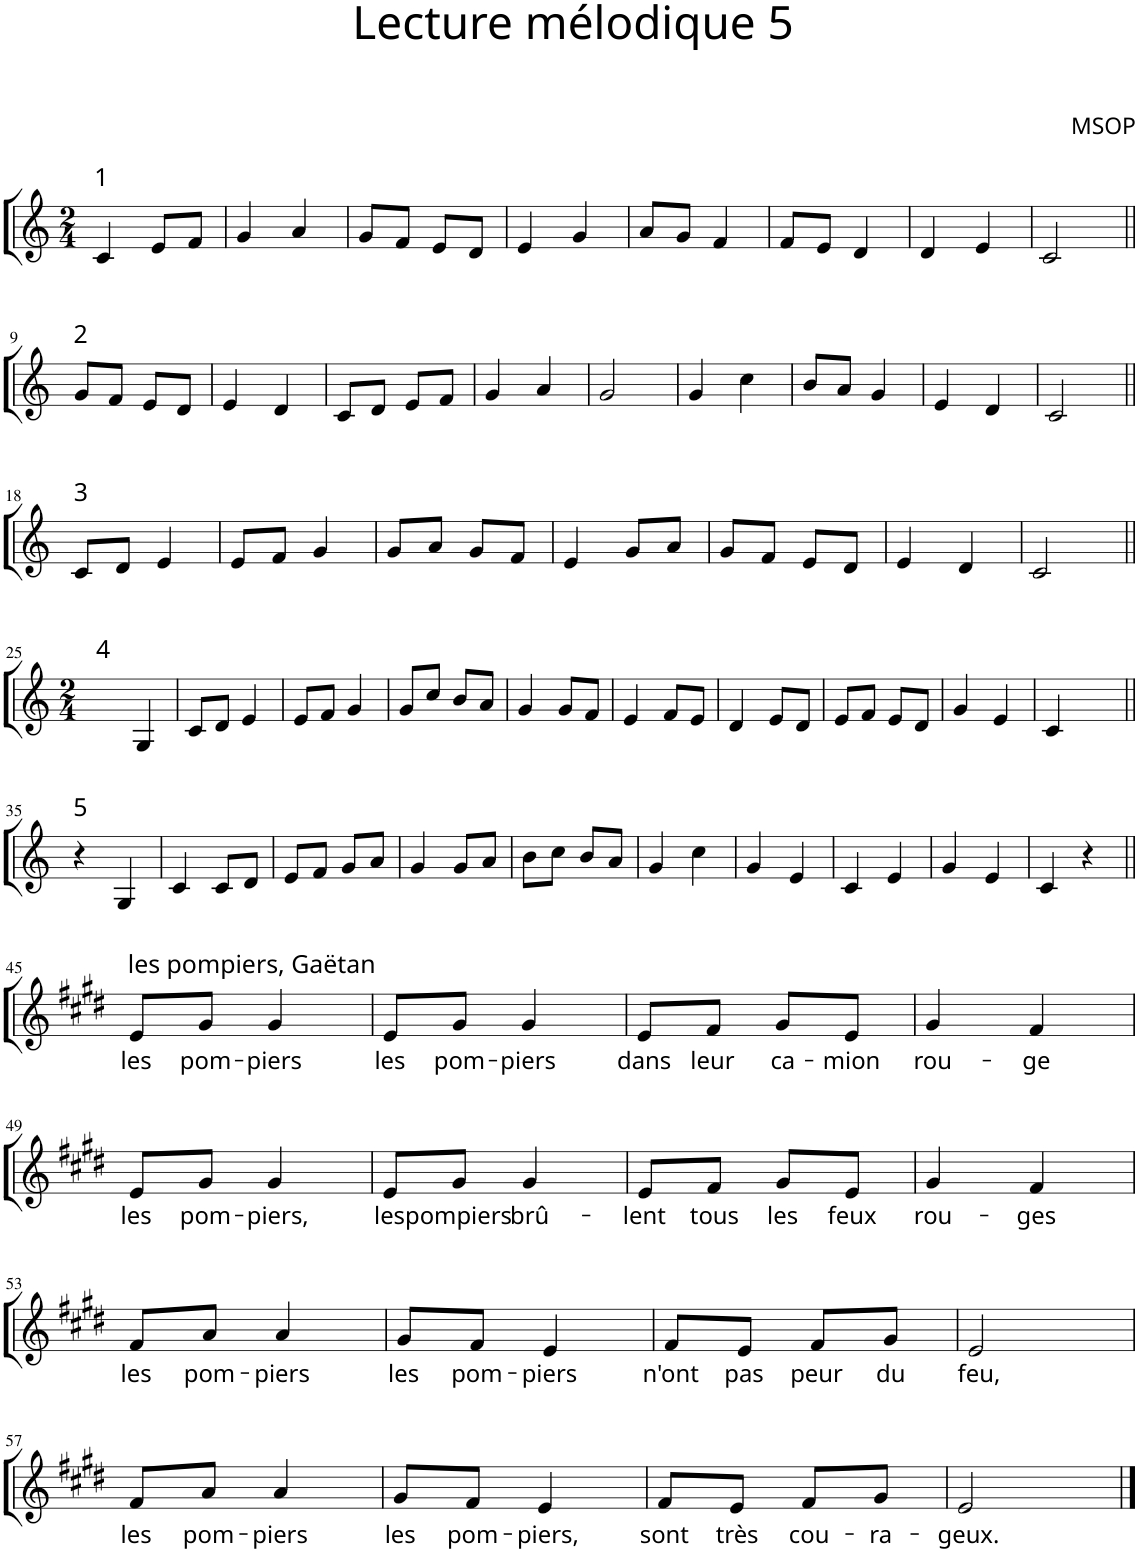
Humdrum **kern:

**kern	**text
*part1	*part1
*staff1	*staff1
*I"P1	*
*clefG2	*
*k[]	*
*M2/4	*
=1	=1
!LO:TX:a:t=1	!
4c/	.
8e/L	.
8f/J	.
=2	=2
4g/	.
4a/	.
=3	=3
8g/L	.
8f/J	.
8e/L	.
8d/J	.
=4	=4
4e/	.
4g/	.
=5	=5
8a/L	.
8g/J	.
4f/	.
=6	=6
8f/L	.
8e/J	.
4d/	.
=7	=7
4d/	.
4e/	.
=8	=8
2c/	.
!!LO:LB:g=z
=9||	=9||
!LO:TX:a:t=2	!
8g/L	.
8f/J	.
8e/L	.
8d/J	.
=10	=10
4e/	.
4d/	.
=11	=11
8c/L	.
8d/J	.
8e/L	.
8f/J	.
=12	=12
4g/	.
4a/	.
=13	=13
2g/	.
=14	=14
4g/	.
4cc\	.
=15	=15
8b/L	.
8a/J	.
4g/	.
=16	=16
4e/	.
4d/	.
=17	=17
2c/	.
!!LO:LB:g=z
=18||	=18||
!LO:TX:a:t=3	!
8c/L	.
8d/J	.
4e/	.
=19	=19
8e/L	.
8f/J	.
4g/	.
=20	=20
8g/L	.
8a/J	.
8g/L	.
8f/J	.
=21	=21
4e/	.
8g/L	.
8a/J	.
=22	=22
8g/L	.
8f/J	.
8e/L	.
8d/J	.
=23	=23
4e/	.
4d/	.
=24	=24
2c/	.
!!LO:LB:g=z
=25||	=25||
*M2/4	*
!LO:TX:a:t=4	!
4ryy	.
4G/	.
=26	=26
8c/L	.
8d/J	.
4e/	.
=27	=27
8e/L	.
8f/J	.
4g/	.
=28	=28
8g/L	.
8cc/J	.
8b/L	.
8a/J	.
=29	=29
4g/	.
8g/L	.
8f/J	.
=30	=30
4e/	.
8f/L	.
8e/J	.
=31	=31
4d/	.
8e/L	.
8d/J	.
=32	=32
8e/L	.
8f/J	.
8e/L	.
8d/J	.
=33	=33
4g/	.
4e/	.
=34	=34
4c/	.
4ryy	.
!!LO:LB:g=z
=35||	=35||
!LO:TX:a:t=5	!
4r	.
4G/	.
=36	=36
4c/	.
8c/L	.
8d/J	.
=37	=37
8e/L	.
8f/J	.
8g/L	.
8a/J	.
=38	=38
4g/	.
8g/L	.
8a/J	.
=39	=39
8b\L	.
8cc\J	.
8b/L	.
8a/J	.
=40	=40
4g/	.
4cc\	.
=41	=41
4g/	.
4e/	.
=42	=42
4c/	.
4e/	.
=43	=43
4g/	.
4e/	.
=44	=44
4c/	.
4r	.
!!LO:LB:g=z
=45||	=45||
*k[f#c#g#d#]	*
*E:	*
!LO:TX:a:t=les pompiers, Gaëtan	!
!	!LO:LY:b
8e/L	les
!	!LO:LY:b
8g#/J	pom-
!	!LO:LY:b
4g#/	-piers
=46	=46
!	!LO:LY:b
8e/L	les
!	!LO:LY:b
8g#/J	pom-
!	!LO:LY:b
4g#/	-piers
=47	=47
!	!LO:LY:b
8e/L	dans
!	!LO:LY:b
8f#/J	leur
!	!LO:LY:b
8g#/L	ca-
!	!LO:LY:b
8e/J	-mion
=48	=48
!	!LO:LY:b
4g#/	rou-
!	!LO:LY:b
4f#/	-ge
!!LO:LB:g=z
=49	=49
!	!LO:LY:b
8e/L	les
!	!LO:LY:b
8g#/J	pom-
!	!LO:LY:b
4g#/	-piers,
=50	=50
!	!LO:LY:b
8e/L	les
!	!LO:LY:b
8g#/J	pompiers
!	!LO:LY:b
4g#/	brû-
=51	=51
!	!LO:LY:b
8e/L	-lent
!	!LO:LY:b
8f#/J	tous
!	!LO:LY:b
8g#/L	les
!	!LO:LY:b
8e/J	feux
=52	=52
!	!LO:LY:b
4g#/	rou-
!	!LO:LY:b
4f#/	-ges
!!LO:LB:g=z
=53	=53
!	!LO:LY:b
8f#/L	les
!	!LO:LY:b
8a/J	pom-
!	!LO:LY:b
4a/	-piers
=54	=54
!	!LO:LY:b
8g#/L	les
!	!LO:LY:b
8f#/J	pom-
!	!LO:LY:b
4e/	-piers
=55	=55
!	!LO:LY:b
8f#/L	n'ont
!	!LO:LY:b
8e/J	pas
!	!LO:LY:b
8f#/L	peur
!	!LO:LY:b
8g#/J	du
=56	=56
!	!LO:LY:b
2e/	feu,
!!LO:LB:g=z
=57	=57
!	!LO:LY:b
8f#/L	les
!	!LO:LY:b
8a/J	pom-
!	!LO:LY:b
4a/	-piers
=58	=58
!	!LO:LY:b
8g#/L	les
!	!LO:LY:b
8f#/J	pom-
!	!LO:LY:b
4e/	-piers,
=59	=59
!	!LO:LY:b
8f#/L	sont
!	!LO:LY:b
8e/J	très
!	!LO:LY:b
8f#/L	cou-
!	!LO:LY:b
8g#/J	-ra-
=60	=60
!	!LO:LY:b
2e/	-geux.
==	==
*-	*-
